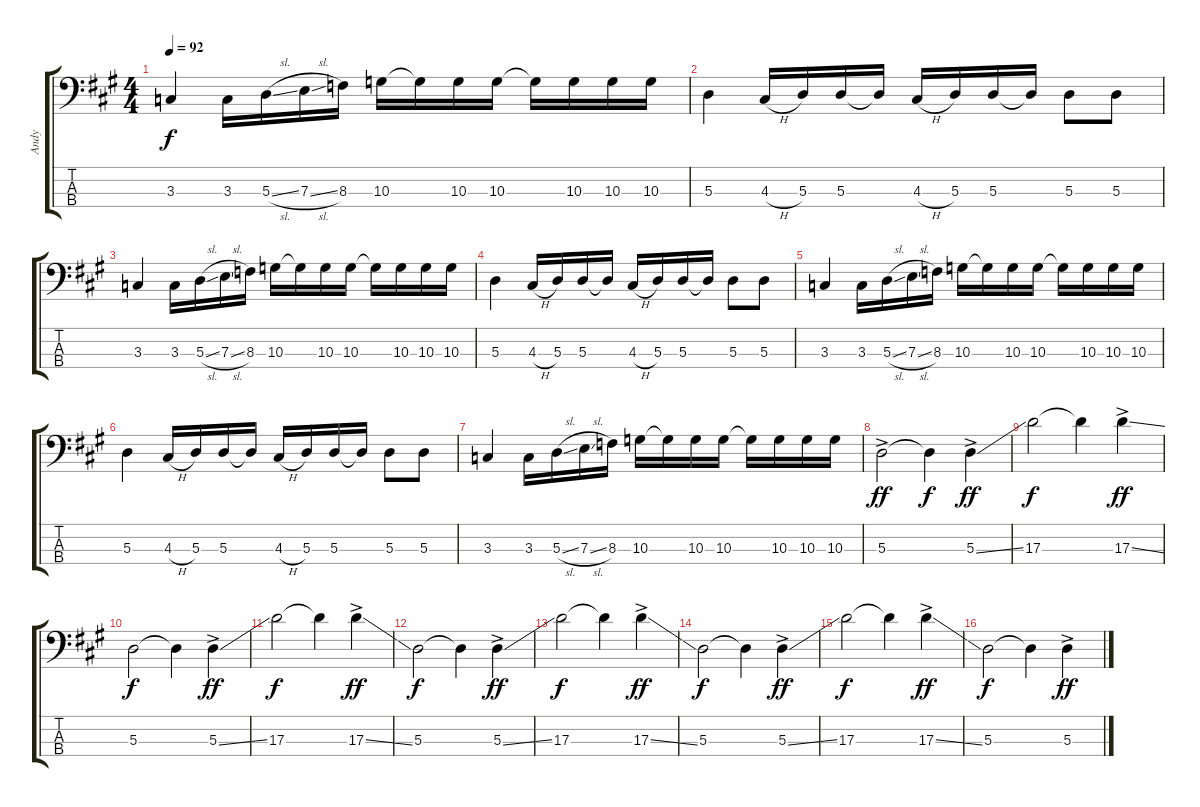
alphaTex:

\track ("Andy" "Andy") {instrument electricbassfinger}
\staff {score tabs}
\tuning (G2 D2 A1 E1) {hide}
\ts (4 4)
\tempo 92
\clef f4
\ks a
3.3.4{dy f} 3.3.16 5.3{sl}.16 7.3{sl}.16 8.3.16 10.3.16 10.3{t}.16 10.3.16 10.3.16 10.3{t}.16 10.3.16 10.3.16 10.3.16 |
5.3.4 4.3{h}.16 5.3.16 5.3.16 5.3{t}.16 4.3{h}.16 5.3.16 5.3.16 5.3{t}.16 5.3.8 5.3.8 |
3.3.4 3.3.16 5.3{sl}.16 7.3{sl}.16 8.3.16 10.3.16 10.3{t}.16 10.3.16 10.3.16 10.3{t}.16 10.3.16 10.3.16 10.3.16 |
5.3.4 4.3{h}.16 5.3.16 5.3.16 5.3{t}.16 4.3{h}.16 5.3.16 5.3.16 5.3{t}.16 5.3.8 5.3.8 |
3.3.4 3.3.16 5.3{sl}.16 7.3{sl}.16 8.3.16 10.3.16 10.3{t}.16 10.3.16 10.3.16 10.3{t}.16 10.3.16 10.3.16 10.3.16 |
5.3.4 4.3{h}.16 5.3.16 5.3.16 5.3{t}.16 4.3{h}.16 5.3.16 5.3.16 5.3{t}.16 5.3.8 5.3.8 |
3.3.4 3.3.16 5.3{sl}.16 7.3{sl}.16 8.3.16 10.3.16 10.3{t}.16 10.3.16 10.3.16 10.3{t}.16 10.3.16 10.3.16 10.3.16 |
5.3{ac}.2{dy ff} 5.3{t}.4{dy f} 5.3{ss ac}.4{dy ff} |
17.3.2{dy f} 17.3{t}.4 17.3{ss ac}.4{dy ff} |
5.3.2{dy f} 5.3{t}.4 5.3{ss ac}.4{dy ff} |
17.3.2{dy f} 17.3{t}.4 17.3{ss ac}.4{dy ff} |
5.3.2{dy f} 5.3{t}.4 5.3{ss ac}.4{dy ff} |
17.3.2{dy f} 17.3{t}.4 17.3{ss ac}.4{dy ff} |
5.3.2{dy f} 5.3{t}.4 5.3{ss ac}.4{dy ff} |
17.3.2{dy f} 17.3{t}.4 17.3{ss ac}.4{dy ff} |
5.3.2{dy f} 5.3{t}.4 5.3{ss ac}.4{dy ff}
